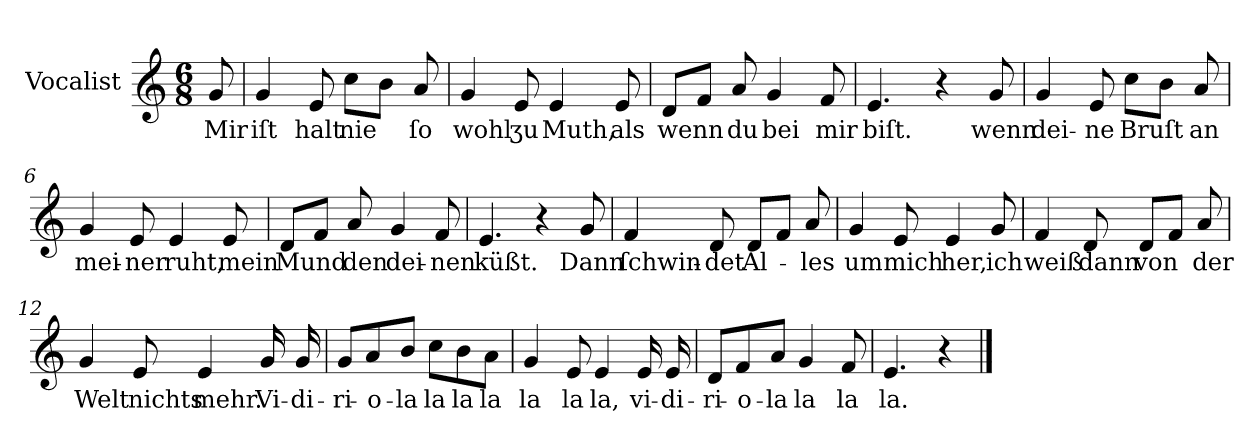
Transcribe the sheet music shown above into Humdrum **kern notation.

**kern	**text
*part1	*part1
*staff1	*staff1
*I"Vocalist	*
*clefG2	*
*k[]	*
*C:	*
*M6/8	*
=	=
8g	Mir
=1	=1
4g	iſt
8e	halt
8ccL	nie
8bJ	.
8a	ſo
=2	=2
4g	wohl
8e	ʒu
4e	Muth,
8e	als
=3	=3
8dL	wenn
8fJ	.
8a	du
4g	bei
8f	mir
=4	=4
4.e	biſt.
4r	.
8g	wenn
=5	=5
4g	dei-
8e	-ne
8ccL	Bruſt
8bJ	.
8a	an
=6	=6
4g	mei-
8e	-ner
4e	ruht,
8e	mein
=7	=7
8dL	Mund
8fJ	.
8a	den
4g	dei-
8f	-nen
=8	=8
4.e	küßt.
4r	.
8g	Dann
=9	=9
4f	ſchwin-
8d	-det
8dL	Al-
8fJ	.
8a	-les
=10	=10
4g	um
8e	mich
4e	her,
8g	ich
=11	=11
4f	weiß
8d	dann
8dL	von
8fJ	.
8a	der
=12	=12
4g	Welt
8e	nichts
4e	mehr.
16g	Vi-
16g	-di-
=13	=13
8gL	-ri-
8a	-o-
8bJ	-la
8ccL	la
8b	la
8aJ	la
=14	=14
4g	la
8e	la
4e	la,
16e	vi-
16e	-di-
=15	=15
8dL	-ri-
8f	-o-
8aJ	-la
4g	la
8f	la
=16	=16
4.e	la.
4r	.
==	==
*-	*-
